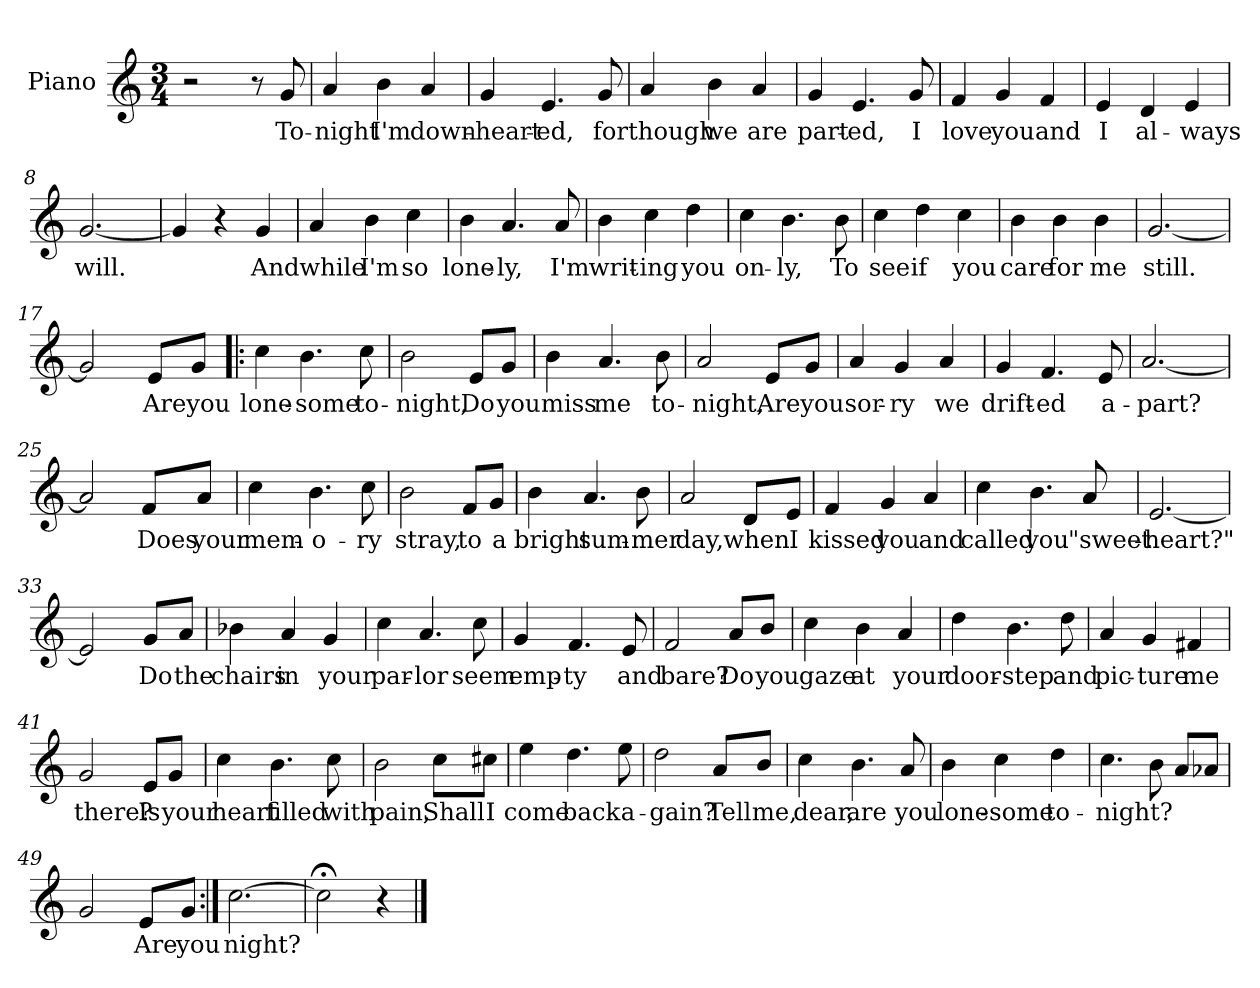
**kern	**text
*part1	*part1
*staff1	*staff1
*I"Piano	*
*I'Pno.	*
*clefG2	*
*k[]	*
*C:	*
*M3/4	*
=1	=1
2r	.
8r	.
8g/	To-
=2	=2
4a/	-night
4b\	I'm
4a/	down-
=3	=3
4g/	-heart-
4.e/	-ed,
8g/	for
=4	=4
4a/	though
4b\	we
4a/	are
=5	=5
4g/	part-
4.e/	-ed,
8g/	I
=6	=6
4f/	love
4g/	you
4f/	and
=7	=7
4e/	I
4d/	al-
4e/	-ways
!!LO:LB:g=z
=8	=8
[2.g/	will.
=9	=9
4g/]	.
4r	.
4g/	And
=10	=10
4a/	while
4b\	I'm
4cc\	so
=11	=11
4b\	lone-
4.a/	-ly,
8a/	I'm
=12	=12
4b\	writ-
4cc\	-ing
4dd\	you
=13	=13
4cc\	on-
4.b\	-ly,
8b\	To
=14	=14
4cc\	see
4dd\	if
4cc\	you
!!LO:LB:g=z
=15	=15
4b\	care
4b\	for
4b\	me
=16	=16
[2.g/	still.
=17	=17
2g/]	.
8e/L	Are
8g/J	you
=18!|:	=18!|:
4cc\	lone-
4.b\	-some
8cc\	to-
=19	=19
2b\	-night,
8e/L	Do
8g/J	you
=20	=20
4b\	miss
4.a/	me
8b\	to-
=21	=21
2a/	-night,
8e/L	Are
8g/J	you
!!LO:LB:g=z
=22	=22
4a/	sor-
4g/	-ry
4a/	we
=23	=23
4g/	drift-
4.f/	-ed
8e/	a-
=24	=24
[2.a/	-part?
=25	=25
2a/]	.
8f/L	Does
8a/J	your
=26	=26
4cc\	mem-
4.b\	-o-
8cc\	-ry
=27	=27
2b\	stray,
8f/L	to
8g/J	a
=28	=28
4b\	bright
4.a/	sum-
8b\	-mer
!!LO:LB:g=z
=29	=29
2a/	day,
8d/L	when
8e/J	I
=30	=30
4f/	kissed
4g/	you
4a/	and
=31	=31
4cc\	called
4.b\	you
8a/	"sweet-
=32	=32
[2.e/	-heart?"
=33	=33
2e/]	.
8g/L	Do
8a/J	the
=34	=34
4b-X\	chairs
4a/	in
4g/	your
!!LO:LB:g=z
=35	=35
4cc\	par-
4.a/	-lor
8cc\	seem
=36	=36
4g/	emp-
4.f/	-ty
8e/	and
=37	=37
2f/	bare?
8a/L	Do
8b/J	you
=38	=38
4cc\	gaze
4b\	at
4a/	your
=39	=39
4dd\	door-
4.b\	-step
8dd\	and
=40	=40
4a/	pic-
4g/	-ture
4f#X/	me
!!LO:LB:g=z
=41	=41
2g/	there?
8e/L	Is
8g/J	your
=42	=42
4cc\	heart
4.b\	filled
8cc\	with
=43	=43
2b\	pain,
8cc\L	Shall
8cc#X\J	I
=44	=44
4ee\	come
4.dd\	back
8ee\	a-
=45	=45
2dd\	-gain?
8a/L	Tell
8b/J	me,
!!LO:LB:g=z
=46	=46
4cc\	dear,
4.b\	are
8a/	you
=47	=47
4b\	lone-
4cc\	-some
4dd\	to-
=48	=48
4.cc\	-night?
8b\	.
8a/L	.
8a-X/J	.
=49	=49
2g/	.
8e/L	Are
8g/J	you
=50:|!	=50:|!
[2.cc\	night?
=51	=51
2cc;<\]	.
4r	.
==	==
*-	*-
